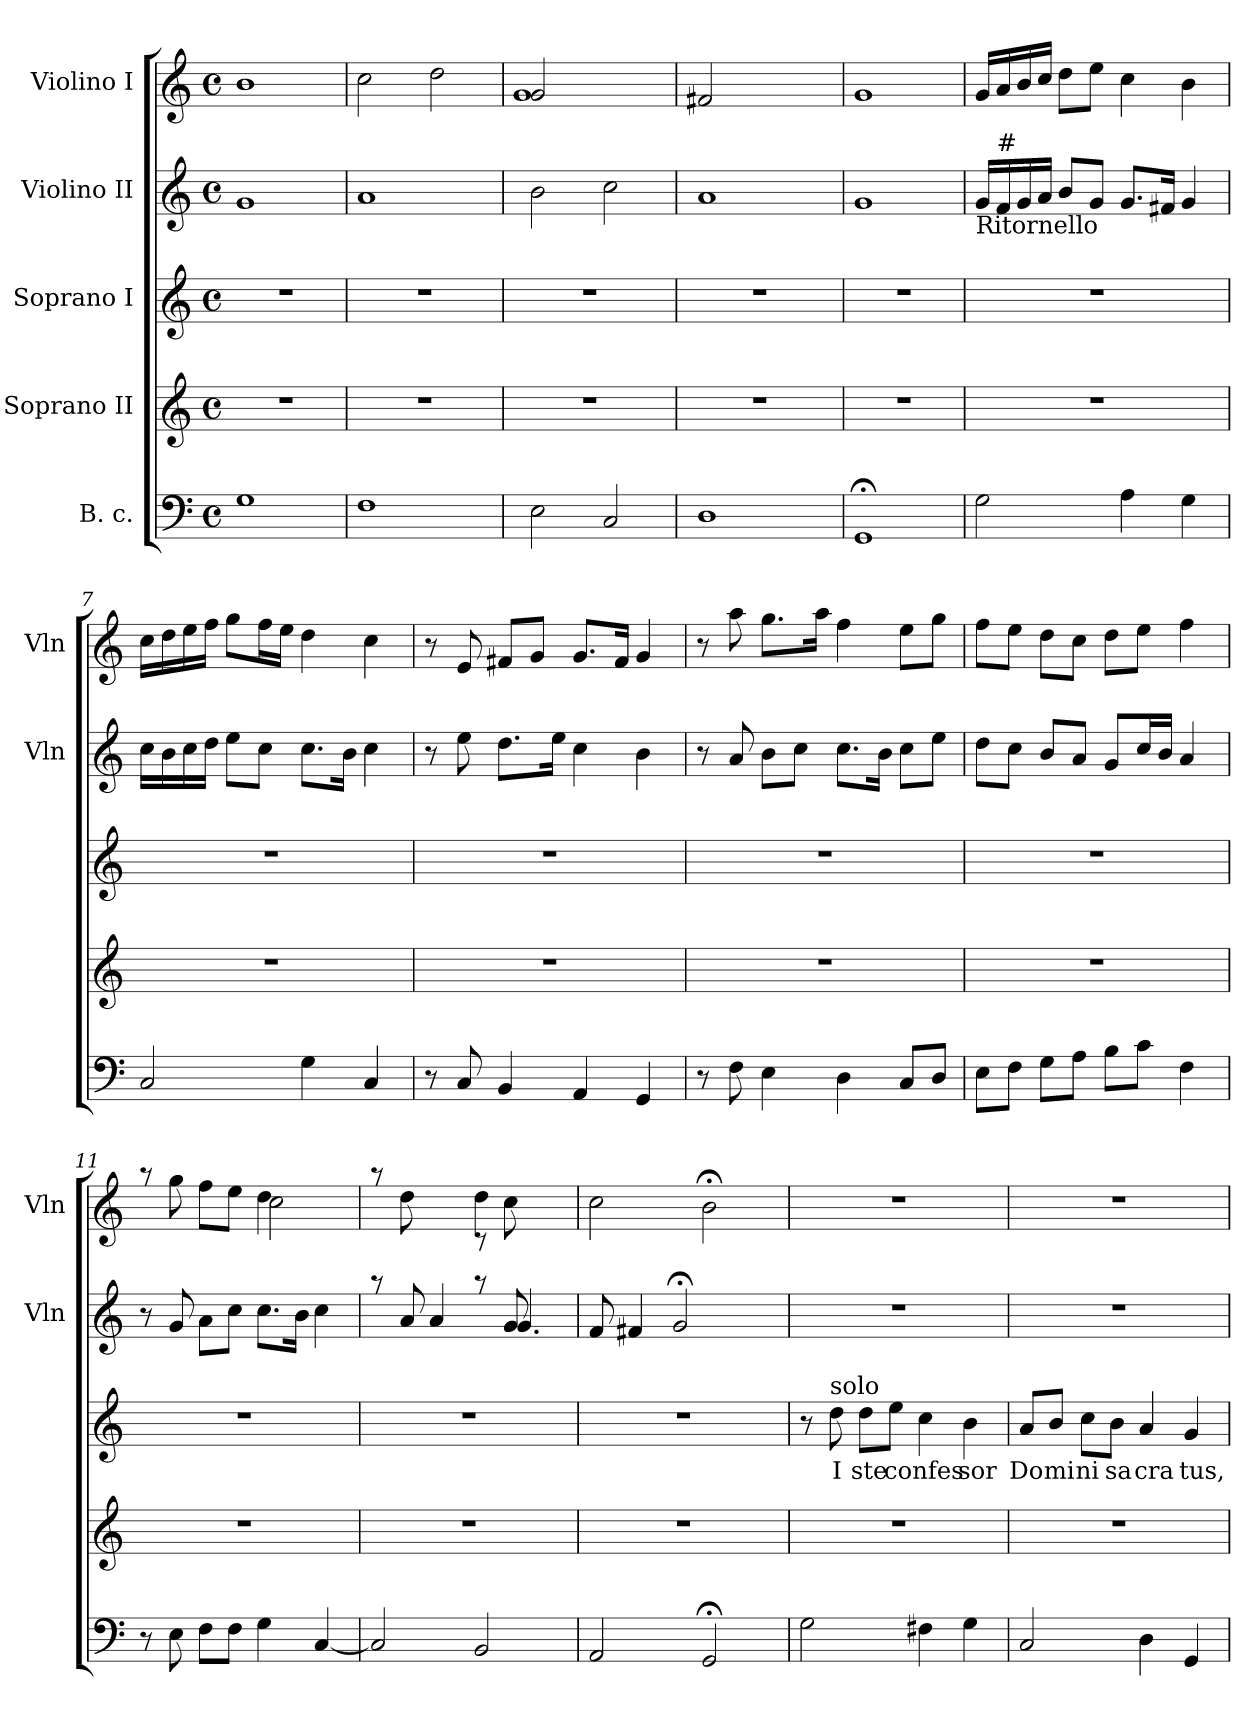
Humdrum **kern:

**kern	**kern	**kern	**text	**kern	**kern
*part5	*part4	*part3	*part3	*part2	*part1
*staff5	*staff4	*staff3	*staff3	*staff2	*staff1
*I"B. c.	*I"Soprano II	*I"Soprano I	*	*I"Violino II	*I"Violino I
*	*	*	*	*I'Vln	*I'Vln
*clefF4	*clefG2	*clefG2	*	*clefG2	*clefG2
*k[]	*k[]	*k[]	*	*k[]	*k[]
*C:	*C:	*C:	*	*C:	*C:
*M4/4	*M4/4	*M4/4	*	*M4/4	*M4/4
*met(c)	*met(c)	*met(c)	*	*met(c)	*met(c)
=1	=1	=1	=1	=1	=1
1G	1r	1r	.	1g	1b
=2	=2	=2	=2	=2	=2
1F	1r	1r	.	1a	2cc\
.	.	.	.	.	2dd\
=3	=3	=3	=3	=3	=3
*	*	*	*	*	*^
2E\	1r	1r	.	2b\	2g/	1g
2C/	.	.	.	2cc\	2ryy	.
*	*	*	*	*	*v	*v
=4	=4	=4	=4	=4	=4
1D	1r	1r	.	1a	2f#X/
.	.	.	.	.	2ryy
=5	=5	=5	=5	=5	=5
1GG;<	1r	1r	.	1g	1g
=6	=6	=6	=6	=6	=6
!	!	!	!	!LO:TX:b:t=Ritornello	!
2G\	1r	1r	.	16g/LL	16g/LL
!	!	!	!	!LO:TX:a:t=#	!
.	.	.	.	16f/	16a/
.	.	.	.	16g/	16b/
.	.	.	.	16a/JJ	16cc/JJ
.	.	.	.	8b/L	8dd\L
.	.	.	.	8g/J	8ee\J
4A\	.	.	.	8.g/L	4cc\
.	.	.	.	16f#X/Jk	.
4G\	.	.	.	4g/	4b\
=7	=7	=7	=7	=7	=7
2C/	1r	1r	.	16cc\LL	16cc\LL
.	.	.	.	16b\	16dd\
.	.	.	.	16cc\	16ee\
.	.	.	.	16dd\JJ	16ff\JJ
.	.	.	.	8ee\L	8gg\L
.	.	.	.	8cc\J	16ff\L
.	.	.	.	.	16ee\JJ
4G\	.	.	.	8.cc\L	4dd\
.	.	.	.	16b\Jk	.
4C/	.	.	.	4cc\	4cc\
!!LO:LB:g=z
=8	=8	=8	=8	=8	=8
8r	1r	1r	.	8r	8r
8C/	.	.	.	8ee\	8e/
4BB/	.	.	.	8.dd\L	8f#X/L
.	.	.	.	.	8g/J
.	.	.	.	16ee\Jk	.
4AA/	.	.	.	4cc\	8.g/L
.	.	.	.	.	16f#/Jk
4GG/	.	.	.	4b\	4g/
=9	=9	=9	=9	=9	=9
8r	1r	1r	.	8r	8r
8F\	.	.	.	8a/	8aa\
4E\	.	.	.	8b\L	8.gg\L
.	.	.	.	8cc\J	.
.	.	.	.	.	16aa\Jk
4D\	.	.	.	8.cc\L	4ff\
.	.	.	.	16b\Jk	.
8C/L	.	.	.	8cc\L	8ee\L
8D/J	.	.	.	8ee\J	8gg\J
=10	=10	=10	=10	=10	=10
8E\L	1r	1r	.	8dd\L	8ff\L
8F\J	.	.	.	8cc\J	8ee\J
8G\L	.	.	.	8b/L	8dd\L
8A\J	.	.	.	8a/J	8cc\J
8B\L	.	.	.	8g/L	8dd\L
8c\J	.	.	.	16cc/L	8ee\J
.	.	.	.	16b/JJ	.
4F\	.	.	.	4a/	4ff\
=11	=11	=11	=11	=11	=11
*	*	*	*	*	*^
8r	1r	1r	.	8r	8raa	2ryy
8E\	.	.	.	8g/	8gg\	.
8F\L	.	.	.	8a\L	8ff\L	.
8F\J	.	.	.	8cc\J	8ee\J	.
4G\	.	.	.	8.cc\L	4dd\	2cc\
.	.	.	.	16b\Jk	.	.
[<4C/	.	.	.	4cc\	4ryy	.
=12	=12	=12	=12	=12	=12	=12
*	*	*	*	*^	*	*
2C/]	1r	1r	.	8raa	2ryy	8raa	2ryy
.	.	.	.	8a/	.	8dd\	.
.	.	.	.	4a/	.	4ryy	.
2BB/	.	.	.	8raa	8ryy	4dd\	8rc
.	.	.	.	8g/	4.g/	.	8cc\
.	.	.	.	4ryy	.	4ryy	4ryy
*	*	*	*	*v	*v	*	*
*	*	*	*	*	*v	*v
=13	=13	=13	=13	=13	=13
2AA/	1r	1r	.	8f/	2cc\
.	.	.	.	4f#X/	.
.	.	.	.	2g;/	.
2GG;/	.	.	.	.	2b;<\
.	.	.	.	8ryy	.
!!LO:LB:g=z
=14	=14	=14	=14	=14	=14
2G\	1r	8r	.	1r	1r
!	!	!LO:TX:a:t=solo	!	!	!
!	!	!	!LO:LY:b	!	!
.	.	8dd\	I	.	.
!	!	!	!LO:LY:b	!	!
.	.	8dd\L	ste	.	.
!	!	!	!LO:LY:b	!	!
.	.	8ee\J	confes	.	.
4F#X\	.	4cc\	.	.	.
!	!	!	!LO:LY:b	!	!
4G\	.	4b\	sor	.	.
=15	=15	=15	=15	=15	=15
!	!	!	!LO:LY:b	!	!
2C/	1r	8a/L	Do	1r	1r
!	!	!	!LO:LY:b	!	!
.	.	8b/J	mi	.	.
!	!	!	!LO:LY:b	!	!
.	.	8cc\L	ni	.	.
!	!	!	!LO:LY:b	!	!
.	.	8b\J	sa	.	.
!	!	!	!LO:LY:b	!	!
4D\	.	4a/	cra	.	.
!	!	!	!LO:LY:b	!	!
4GG/	.	4g/	tus,	.	.
=	=	=	=	=	=
*-	*-	*-	*-	*-	*-
